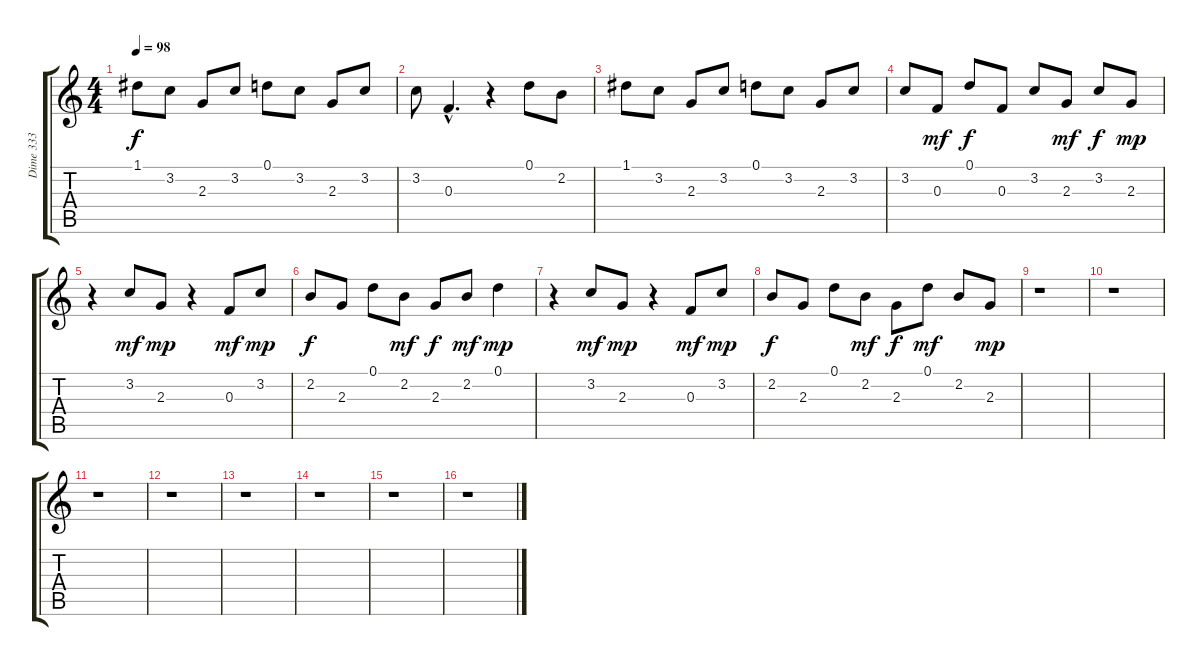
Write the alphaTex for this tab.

\track ("Dime 333" "Dime 333") {instrument electricguitarjazz}
\staff {score tabs}
\tuning (D4 A3 F3 C3 G2 D2) {hide}
\ts (4 4)
\tempo 98
\clef g2
\ks c
1.1.8{dy f} 3.2.8 2.3.8 3.2.8 0.1.8 3.2.8 2.3.8 3.2.8 |
3.2.8 0.3{hac}.4{d} r.4 0.1.8 2.2.8 |
1.1.8 3.2.8 2.3.8 3.2.8 0.1.8 3.2.8 2.3.8 3.2.8 |
3.2.8 0.3.8{dy mf} 0.1.8{dy f} 0.3.8 3.2.8 2.3.8{dy mf} 3.2.8{dy f} 2.3.8{dy mp} |
r.4 3.2.8{dy mf} 2.3.8{dy mp} r.4 0.3.8{dy mf} 3.2.8{dy mp} |
2.2.8{dy f} 2.3.8 0.1.8 2.2.8{dy mf} 2.3.8{dy f} 2.2.8{dy mf} 0.1.4{dy mp} |
r.4 3.2.8{dy mf} 2.3.8{dy mp} r.4 0.3.8{dy mf} 3.2.8{dy mp} |
2.2.8{dy f} 2.3.8 0.1.8 2.2.8{dy mf} 2.3.8{dy f} 0.1.8{dy mf} 2.2.8 2.3.8{dy mp} |
r.1 |
r.1 |
r.1 |
r.1 |
r.1 |
r.1 |
r.1 |
r.1
